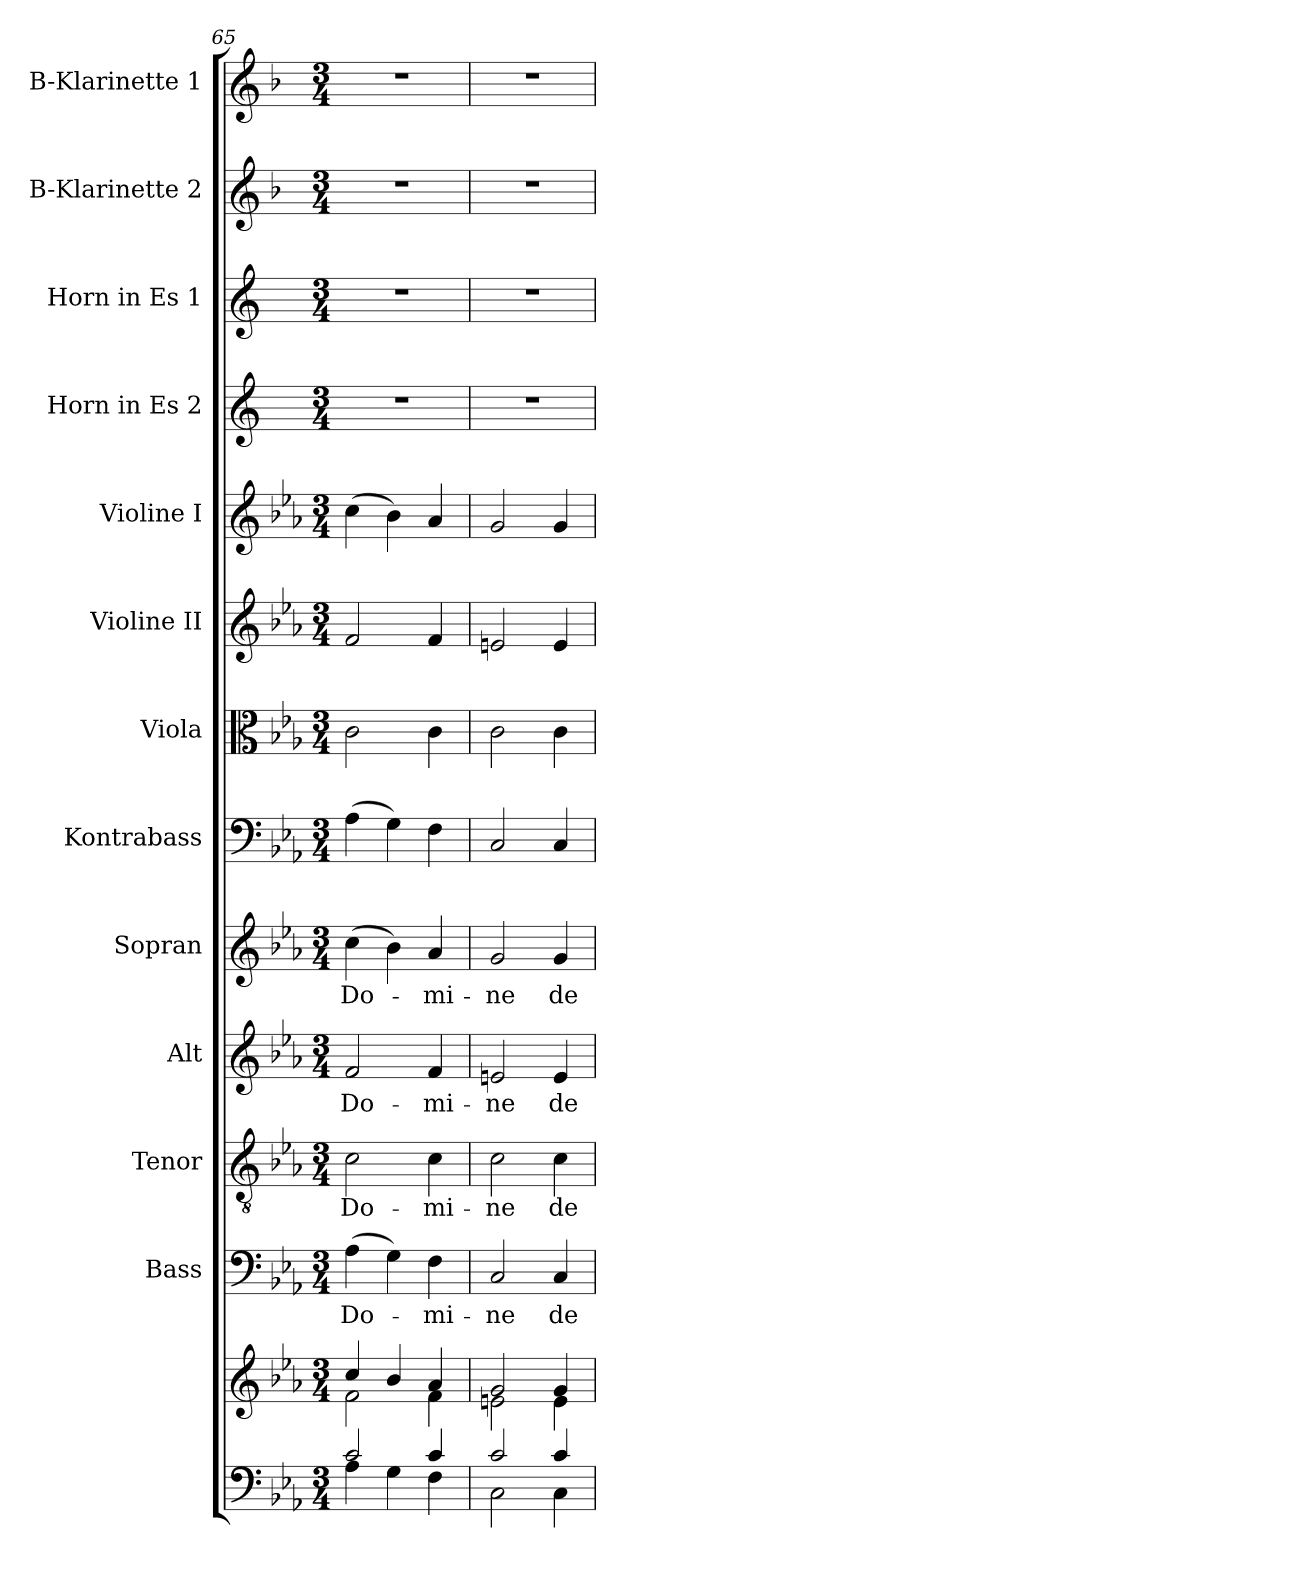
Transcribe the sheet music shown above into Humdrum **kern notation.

**kern	**kern	**kern	**text	**kern	**text	**kern	**text	**kern	**text	**kern	**kern	**kern	**kern	**kern	**kern	**kern	**kern
*part13	*part13	*part12	*part12	*part11	*part11	*part10	*part10	*part9	*part9	*part8	*part7	*part6	*part5	*part4	*part3	*part2	*part1
*staff14	*staff13	*staff12	*staff12	*staff11	*staff11	*staff10	*staff10	*staff9	*staff9	*staff8	*staff7	*staff6	*staff5	*staff4	*staff3	*staff2	*staff1
*	*	*I"Bass	*	*I"Tenor	*	*I"Alt	*	*I"Sopran	*	*I"Kontrabass	*I"Viola	*I"Violine II	*I"Violine I	*I"Horn in Es 2	*I"Horn in Es 1	*I"B-Klarinette 2	*I"B-Klarinette 1
*	*	*I'B.	*	*I'T.	*	*I'A.	*	*I'S.	*	*I'Kb.	*I'Vla.	*I'Vl. II	*I'Vl. I	*	*	*I'B Kl. 2	*I'B Kl. 1
*clefF4	*clefG2	*clefF4	*	*clefGv2	*	*clefG2	*	*clefG2	*	*clefF4	*clefC3	*clefG2	*clefG2	*clefG2	*clefG2	*clefG2	*clefG2
*	*	*	*	*	*	*	*	*	*	*ITrd7c12	*	*	*	*ITrd5c9	*ITrd5c9	*ITrd1c2	*ITrd1c2
*k[b-e-a-]	*k[b-e-a-]	*k[b-e-a-]	*	*k[b-e-a-]	*	*k[b-e-a-]	*	*k[b-e-a-]	*	*k[b-e-a-]	*k[b-e-a-]	*k[b-e-a-]	*k[b-e-a-]	*k[b-e-a-]	*k[b-e-a-]	*k[b-e-a-]	*k[b-e-a-]
*E-:	*E-:	*E-:	*	*E-:	*	*E-:	*	*E-:	*	*E-:	*E-:	*E-:	*E-:	*E-:	*E-:	*E-:	*E-:
*M3/4	*M3/4	*M3/4	*	*M3/4	*	*M3/4	*	*M3/4	*	*M3/4	*M3/4	*M3/4	*M3/4	*M3/4	*M3/4	*M3/4	*M3/4
=65	=65	=65	=65	=65	=65	=65	=65	=65	=65	=65	=65	=65	=65	=65	=65	=65	=65
*^	*^	*	*	*	*	*	*	*	*	*	*	*	*	*	*	*	*
!	!	!	!	!	!LO:LY:b	!	!LO:LY:b	!	!LO:LY:b	!	!LO:LY:b	!	!	!	!	!	!	!	!
2c/	4A-\	4cc/	2f\	(>4A-\	Do-	2c\	Do-	2f/	Do-	(>4cc\	Do-	(>4AA-\	2c\	2f/	(>4cc\	2.r	2.r	2.r	2.r
.	4G\	4b-/	.	4G\)	.	.	.	.	.	4b-\)	.	4GG\)	.	.	4b-\)	.	.	.	.
!	!	!	!	!	!LO:LY:b	!	!LO:LY:b	!	!LO:LY:b	!	!LO:LY:b	!	!	!	!	!	!	!	!
4c/	4F\	4a-/	4f\	4F\	-mi-	4c\	-mi-	4f/	-mi-	4a-/	-mi-	4FF\	4c\	4f/	4a-/	.	.	.	.
=66	=66	=66	=66	=66	=66	=66	=66	=66	=66	=66	=66	=66	=66	=66	=66	=66	=66	=66	=66
!	!	!	!	!	!LO:LY:b	!	!LO:LY:b	!	!LO:LY:b	!	!LO:LY:b	!	!	!	!	!	!	!	!
2c/	2C\	2g/	2en\	2C/	-ne	2c\	-ne	2en/	-ne	2g/	-ne	2CC/	2c\	2en/	2g/	2.r	2.r	2.r	2.r
!	!	!	!	!	!LO:LY:b	!	!LO:LY:b	!	!LO:LY:b	!	!LO:LY:b	!	!	!	!	!	!	!	!
4c/	4C\	4g/	4e\	4C/	de	4c\	de	4e/	de	4g/	de	4CC/	4c\	4e/	4g/	.	.	.	.
*v	*v	*	*	*	*	*	*	*	*	*	*	*	*	*	*	*	*	*	*
*	*v	*v	*	*	*	*	*	*	*	*	*	*	*	*	*	*	*	*
=	=	=	=	=	=	=	=	=	=	=	=	=	=	=	=	=	=
*-	*-	*-	*-	*-	*-	*-	*-	*-	*-	*-	*-	*-	*-	*-	*-	*-	*-
